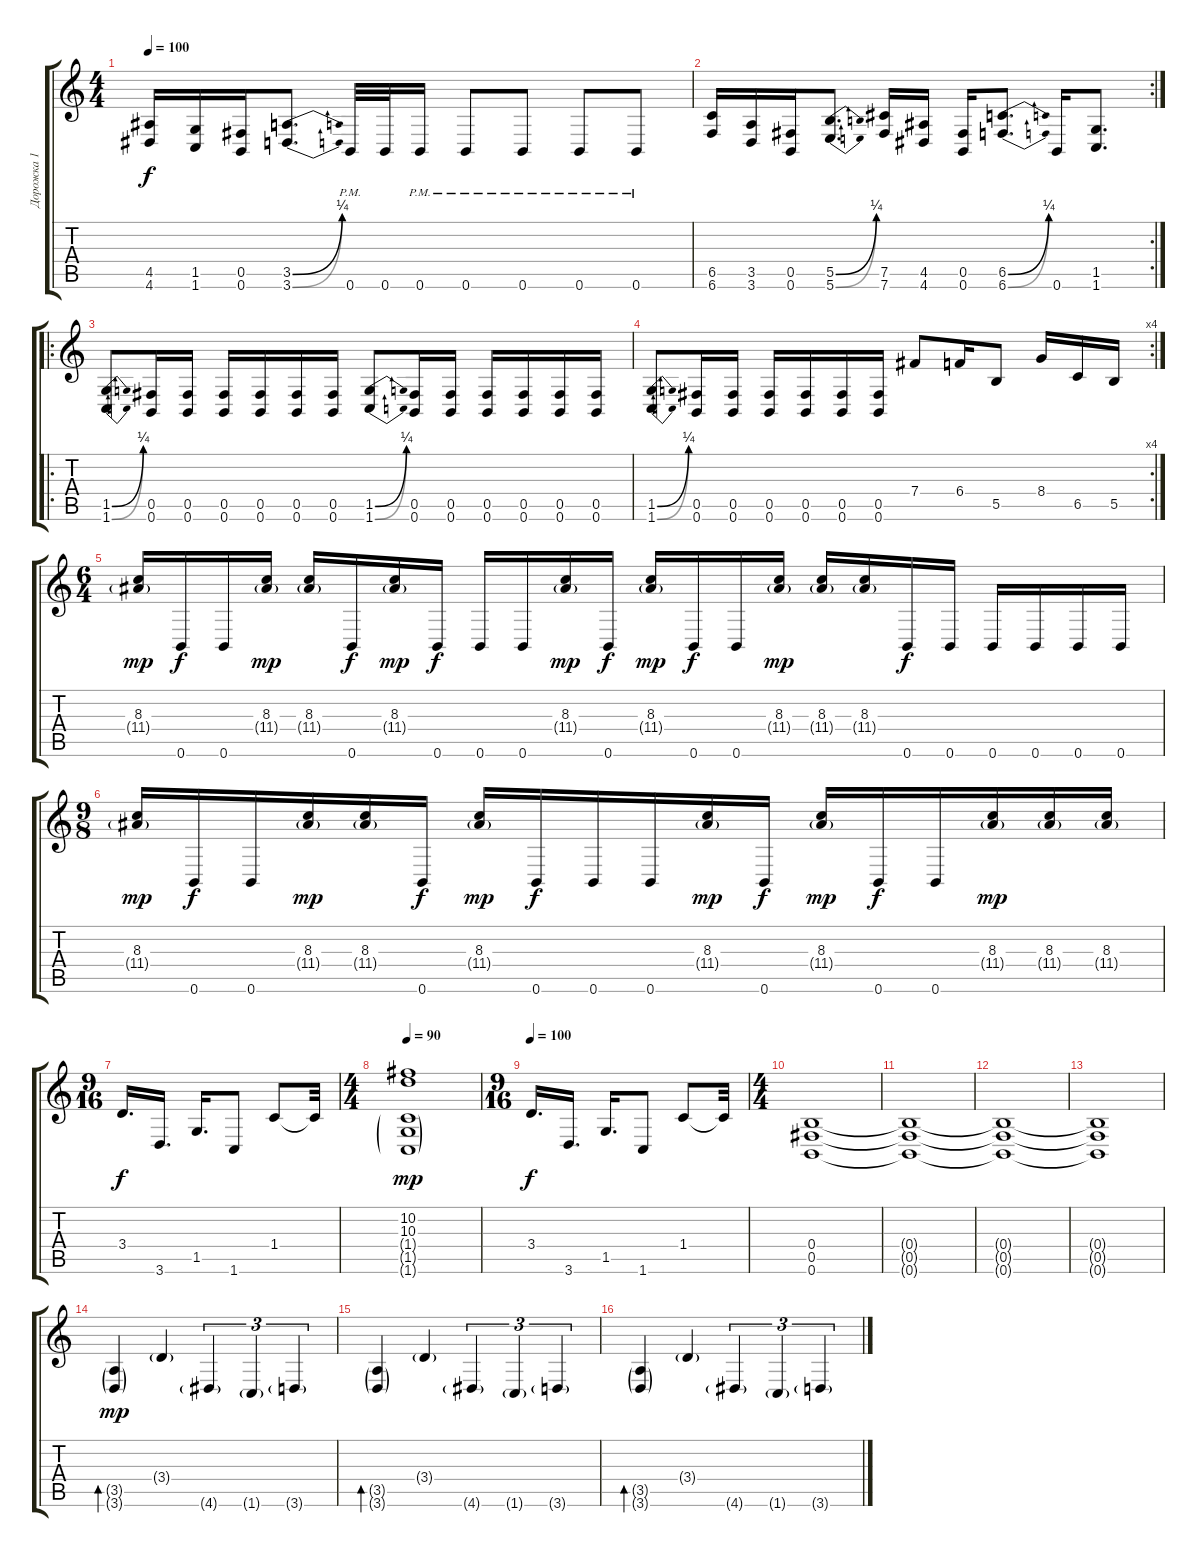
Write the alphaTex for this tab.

\track ("Дорожка 1" "Дорожка 1") {instrument distortionguitar}
\staff {score tabs}
\tuning (Db4 Ab3 E3 B2 Gb2 B1) {hide}
\ts (4 4)
\tempo 100
\clef g2
\ks c
(4.5 4.6).16{dy f} (1.5 1.6).16 (0.5 0.6).16 (3.5{be (bend 0 0 60 1)} 3.6{be (bend 0 0 60 1)}).8{d} 0.6{pm}.32 0.6.32 0.6{pm}.16 0.6{pm}.8 0.6{pm}.8 0.6{pm}.8 0.6{pm}.8 |
\rc 2
(6.5 6.6).16 (3.5 3.6).16 (0.5 0.6).16 (5.5{be (bend 0 0 60 1)} 5.6{be (bend 0 0 60 1)}).8{d} (7.5 7.6).16 (4.5 4.6).16 (0.5 0.6).16 (6.5{be (bend 0 0 60 1)} 6.6{be (bend 0 0 60 1)}).8{d} 0.6.16 (1.5 1.6).8{d} |
\ro
(1.5{be (bend 0 0 60 1)} 1.6{be (bend 0 0 60 1)}).8 (0.5 0.6).16 (0.5 0.6).16 (0.5 0.6).16 (0.5 0.6).16 (0.5 0.6).16 (0.5 0.6).16 (1.5{be (bend 0 0 60 1)} 1.6{be (bend 0 0 60 1)}).8 (0.5 0.6).16 (0.5 0.6).16 (0.5 0.6).16 (0.5 0.6).16 (0.5 0.6).16 (0.5 0.6).16 |
\rc 4
(1.5{be (bend 0 0 60 1)} 1.6{be (bend 0 0 60 1)}).8 (0.5 0.6).16 (0.5 0.6).16 (0.5 0.6).16 (0.5 0.6).16 (0.5 0.6).16 (0.5 0.6).16 7.4.8 6.4.16 5.5.8 8.4.16 6.5.16 5.5.16 |
\ts (6 4)
(8.3 11.4{g}).16{dy mp} 0.6.16{dy f} 0.6.16 (8.3 11.4{g}).16{dy mp} (8.3 11.4{g}).16 0.6.16{dy f} (8.3 11.4{g}).16{dy mp} 0.6.16{dy f} 0.6.16 0.6.16 (8.3 11.4{g}).16{dy mp} 0.6.16{dy f} (8.3 11.4{g}).16{dy mp} 0.6.16{dy f} 0.6.16 (8.3 11.4{g}).16{dy mp} (8.3 11.4{g}).16 (8.3 11.4{g}).16 0.6.16{dy f} 0.6.16 0.6.16 0.6.16 0.6.16 0.6.16 |
\ts (9 8)
(8.3 11.4{g}).16{dy mp} 0.6.16{dy f} 0.6.16 (8.3 11.4{g}).16{dy mp} (8.3 11.4{g}).16 0.6.16{dy f} (8.3 11.4{g}).16{dy mp} 0.6.16{dy f} 0.6.16 0.6.16 (8.3 11.4{g}).16{dy mp} 0.6.16{dy f} (8.3 11.4{g}).16{dy mp} 0.6.16{dy f} 0.6.16 (8.3 11.4{g}).16{dy mp} (8.3 11.4{g}).16 (8.3 11.4{g}).16 |
\ts (9 16)
3.4.16{d dy f} 3.6.16{d} 1.5.16{d} 1.6.8 1.4.8 1.4{t}.32 |
\ts (4 4)
\tempo 90
(10.2 10.3 1.4{g} 1.5{g} 1.6{g}).1{dy mp} |
\ts (9 16)
\tempo 100
3.4.16{d dy f} 3.6.16{d} 1.5.16{d} 1.6.8 1.4.8 1.4{t}.32 |
\ts (4 4)
(0.4 0.5 0.6).1 |
(0.4{t} 0.5{t} 0.6{t}).1 |
(0.4{t} 0.5{t} 0.6{t}).1 |
(0.4{t} 0.5{t} 0.6{t}).1 |
(3.5{g} 3.6{g}).4{bd 120 dy mp} 3.4{g}.4 4.6{g}.4{tu (3 2)} 1.6{g}.4{tu (3 2)} 3.6{g}.4{tu (3 2)} |
(3.5{g} 3.6{g}).4{bd 120} 3.4{g}.4 4.6{g}.4{tu (3 2)} 1.6{g}.4{tu (3 2)} 3.6{g}.4{tu (3 2)} |
(3.5{g} 3.6{g}).4{bd 120} 3.4{g}.4 4.6{g}.4{tu (3 2)} 1.6{g}.4{tu (3 2)} 3.6{g}.4{tu (3 2)}
